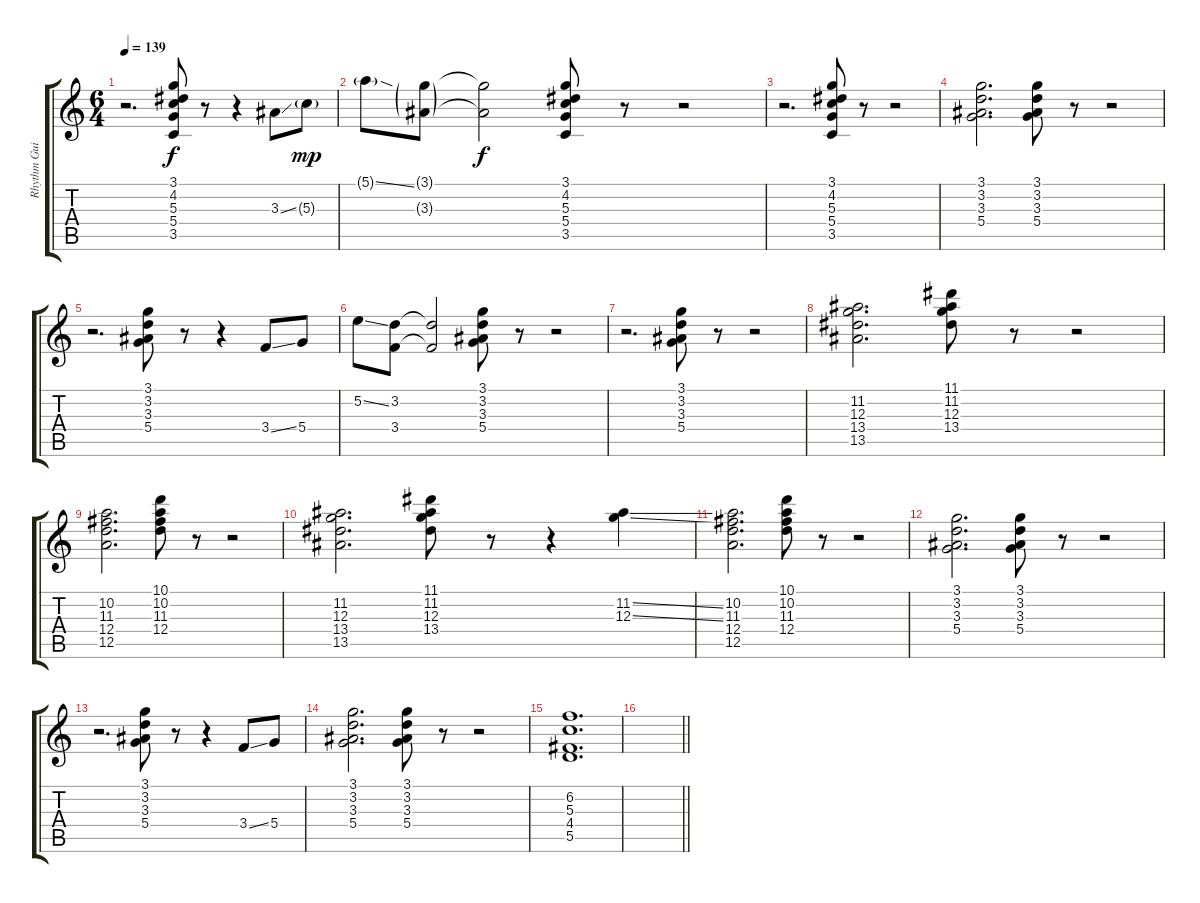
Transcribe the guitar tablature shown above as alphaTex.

\track ("Rhythm Guitar I (David Gilmour)" "Rhythm Gui") {instrument electricguitarclean}
\staff {score tabs}
\tuning (E4 B3 G3 D3 A2 E2) {hide}
\ts (6 4)
\tempo 139
\clef g2
\ks c
r.2{d dy f} (3.1 4.2 5.3 5.4 3.5).8 r.8 r.4 3.3{ss}.8 5.3{g}.8{dy mp} |
5.1{ss g}.8 (3.1{g} 3.3{g}).8 (3.1{t} 3.3{t}).2{dy f} (3.1 4.2 5.3 5.4 3.5).8 r.8 r.2 |
r.2{d} (3.1 4.2 5.3 5.4 3.5).8 r.8 r.2 |
(3.1 3.2 3.3 5.4).2{d} (3.1 3.2 3.3 5.4).8 r.8 r.2 |
r.2{d} (3.1 3.2 3.3 5.4).8 r.8 r.4 3.4{ss}.8 5.4.8 |
5.2{ss}.8 (3.2 3.4).8 (3.2{t} 3.4{t}).2 (3.1 3.2 3.3 5.4).8 r.8 r.2 |
r.2{d} (3.1 3.2 3.3 5.4).8 r.8 r.2 |
(11.2 12.3 13.4 13.5).2{d} (11.1 11.2 12.3 13.4).8 r.8 r.2 |
(10.2 11.3 12.4 12.5).2{d} (10.1 10.2 11.3 12.4).8 r.8 r.2 |
(11.2 12.3 13.4 13.5).2{d} (11.1 11.2 12.3 13.4).8 r.8 r.4 (11.2{ss} 12.3{ss}).4 |
(10.2 11.3 12.4 12.5).2{d} (10.1 10.2 11.3 12.4).8 r.8 r.2 |
(3.1 3.2 3.3 5.4).2{d} (3.1 3.2 3.3 5.4).8 r.8 r.2 |
r.2{d} (3.1 3.2 3.3 5.4).8 r.8 r.4 3.4{ss}.8 5.4.8 |
(3.1 3.2 3.3 5.4).2{d} (3.1 3.2 3.3 5.4).8 r.8 r.2 |
(6.2 5.3 4.4 5.5).1{d} |
\barLineRight lightlight
